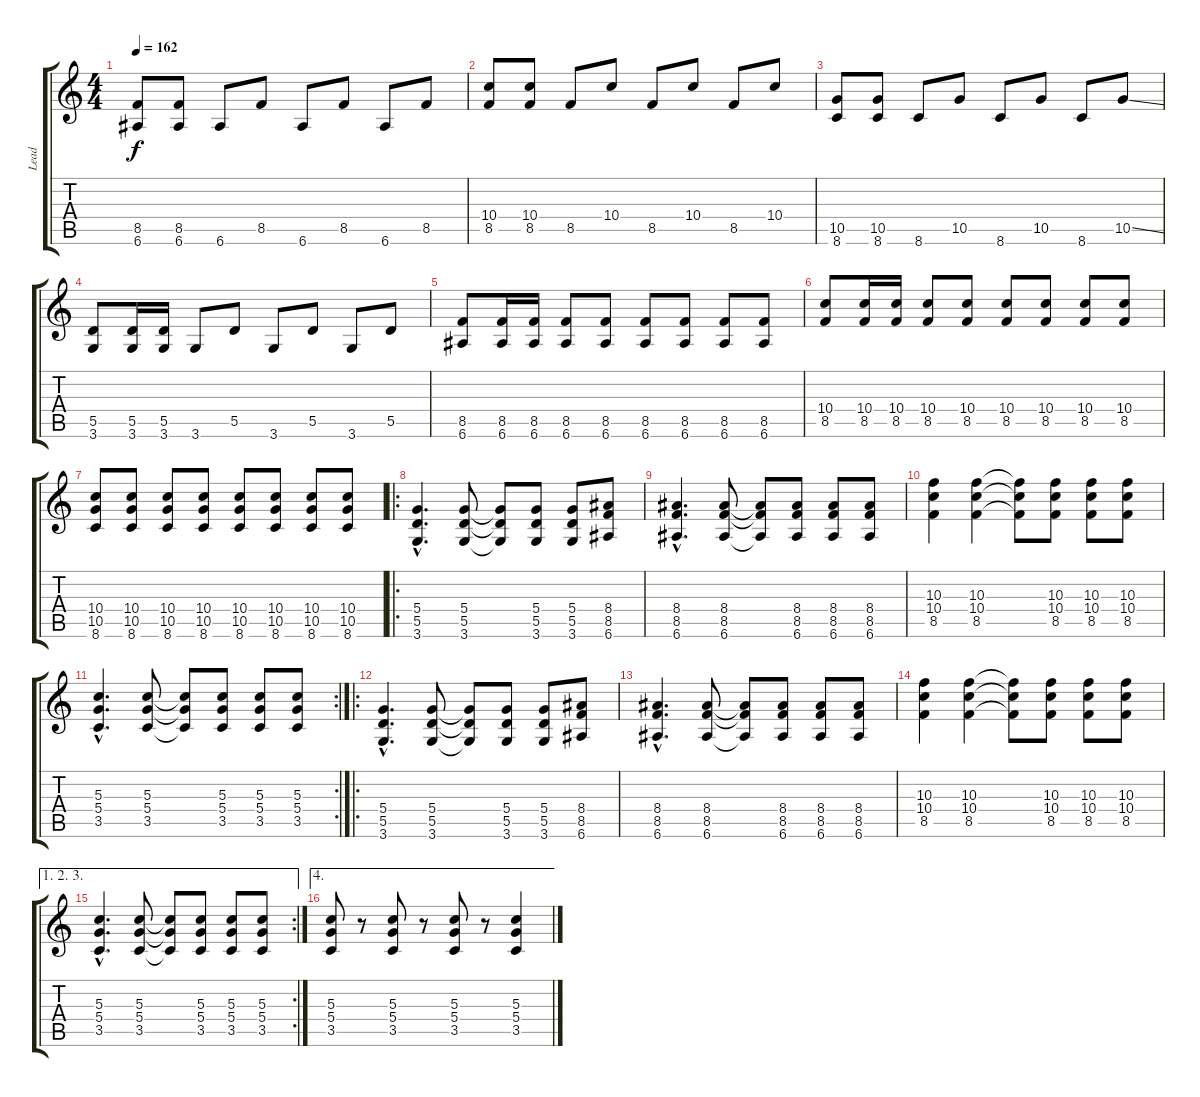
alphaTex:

\track ("Lead" "Lead") {instrument distortionguitar}
\staff {score tabs}
\tuning (E4 B3 G3 D3 A2 E2) {hide}
\ts (4 4)
\tempo 162
\clef g2
\ks c
(8.5 6.6).8{dy f} (8.5 6.6).8 6.6.8 8.5.8 6.6.8 8.5.8 6.6.8 8.5.8 |
(10.4 8.5).8 (10.4 8.5).8 8.5.8 10.4.8 8.5.8 10.4.8 8.5.8 10.4.8 |
(10.5 8.6).8 (10.5 8.6).8 8.6.8 10.5.8 8.6.8 10.5.8 8.6.8 10.5{ss}.8 |
(5.5 3.6).8 (5.5 3.6).16 (5.5 3.6).16 3.6.8 5.5.8 3.6.8 5.5.8 3.6.8 5.5.8 |
(8.5 6.6).8 (8.5 6.6).16 (8.5 6.6).16 (8.5 6.6).8 (8.5 6.6).8 (8.5 6.6).8 (8.5 6.6).8 (8.5 6.6).8 (8.5 6.6).8 |
(10.4 8.5).8 (10.4 8.5).16 (10.4 8.5).16 (10.4 8.5).8 (10.4 8.5).8 (10.4 8.5).8 (10.4 8.5).8 (10.4 8.5).8 (10.4 8.5).8 |
(10.4 10.5 8.6).8 (10.4 10.5 8.6).8 (10.4 10.5 8.6).8 (10.4 10.5 8.6).8 (10.4 10.5 8.6).8 (10.4 10.5 8.6).8 (10.4 10.5 8.6).8 (10.4 10.5 8.6).8 |
\ro
(5.4{hac} 5.5{hac} 3.6{hac}).4{d} (5.4 5.5 3.6).8 (5.4{t} 5.5{t} 3.6{t}).8 (5.4 5.5 3.6).8 (5.4 5.5 3.6).8 (8.4 8.5 6.6).8 |
(8.4{hac} 8.5{hac} 6.6{hac}).4{d} (8.4 8.5 6.6).8 (8.4{t} 8.5{t} 6.6{t}).8 (8.4 8.5 6.6).8 (8.4 8.5 6.6).8 (8.4 8.5 6.6).8 |
(10.3 10.4 8.5).4 (10.3 10.4 8.5).4 (10.3{t} 10.4{t} 8.5{t}).8 (10.3 10.4 8.5).8 (10.3 10.4 8.5).8 (10.3 10.4 8.5).8 |
\rc 2
(5.3{hac} 5.4{hac} 3.5{hac}).4{d} (5.3 5.4 3.5).8 (5.3{t} 5.4{t} 3.5{t}).8 (5.3 5.4 3.5).8 (5.3 5.4 3.5).8 (5.3 5.4 3.5).8 |
\ro
(5.4{hac} 5.5{hac} 3.6{hac}).4{d} (5.4 5.5 3.6).8 (5.4{t} 5.5{t} 3.6{t}).8 (5.4 5.5 3.6).8 (5.4 5.5 3.6).8 (8.4 8.5 6.6).8 |
(8.4{hac} 8.5{hac} 6.6{hac}).4{d} (8.4 8.5 6.6).8 (8.4{t} 8.5{t} 6.6{t}).8 (8.4 8.5 6.6).8 (8.4 8.5 6.6).8 (8.4 8.5 6.6).8 |
(10.3 10.4 8.5).4 (10.3 10.4 8.5).4 (10.3{t} 10.4{t} 8.5{t}).8 (10.3 10.4 8.5).8 (10.3 10.4 8.5).8 (10.3 10.4 8.5).8 |
\ae (1 2 3)
\rc 2
(5.3{hac} 5.4{hac} 3.5{hac}).4{d} (5.3 5.4 3.5).8 (5.3{t} 5.4{t} 3.5{t}).8 (5.3 5.4 3.5).8 (5.3 5.4 3.5).8 (5.3 5.4 3.5).8 |
\ae 4
(5.3 5.4 3.5).8 r.8 (5.3 5.4 3.5).8 r.8 (5.3 5.4 3.5).8 r.8 (5.3 5.4 3.5).4
